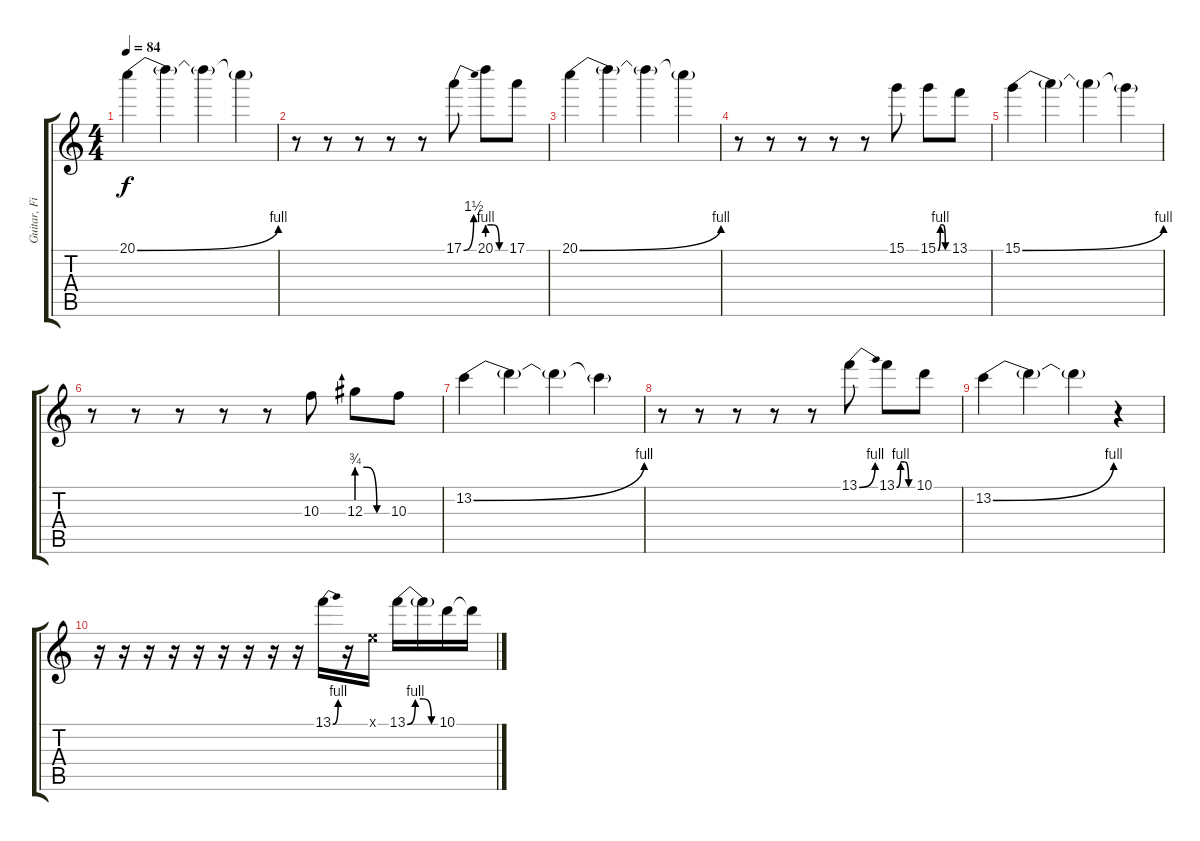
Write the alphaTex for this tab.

\track ("Guitar, Fills" "Guitar, Fi") {instrument overdrivenguitar}
\staff {score tabs}
\tuning (E4 B3 G3 D3 A2 E2) {hide}
\ts (4 4)
\tempo 84
\clef g2
\ks c
20.1{be (bend 0 0 60 4)}.4{dy f} 20.1{t}.4 20.1{t}.4 20.1{t}.4 |
r.8 r.8 r.8 r.8 r.8 17.1{be (bend 0 0 60 6)}.8 20.1{be (custom 0 4 20 4 40 0 60 0)}.8 17.1.8 |
20.1{be (bend 0 0 60 4)}.4 20.1{t}.4 20.1{t}.4 20.1{t}.4 |
r.8 r.8 r.8 r.8 r.8 15.1.8 15.1{be (custom 0 0 15 4 30 4 45 0 60 0)}.8 13.1.8 |
15.1{be (bend 0 0 60 4)}.4 15.1{t}.4 15.1{t}.4 15.1{t}.4 |
r.8 r.8 r.8 r.8 r.8 10.3.8 12.3{be (custom 0 3 20 3 40 0 60 0)}.8 10.3.8 |
13.2{be (bend 0 0 60 4)}.4 13.2{t}.4 13.2{t}.4 13.2{t}.4 |
r.8 r.8 r.8 r.8 r.8 13.1{be (bend 0 0 60 4)}.8 13.1{be (custom 0 0 15 4 30 4 45 0 60 0)}.8 10.1.8 |
13.2{be (bend 0 0 60 4)}.4 13.2{t}.4 13.2{t}.4 r.4 |
r.16 r.16 r.16 r.16 r.16 r.16 r.16 r.16 r.16 13.1{be (bend 0 0 60 4)}.16 r.16 0.1{x}.16 13.1{be (custom 0 0 15 4 30 4 45 0 60 0)}.16 13.1{t}.16 10.1.16 10.1{t}.16
